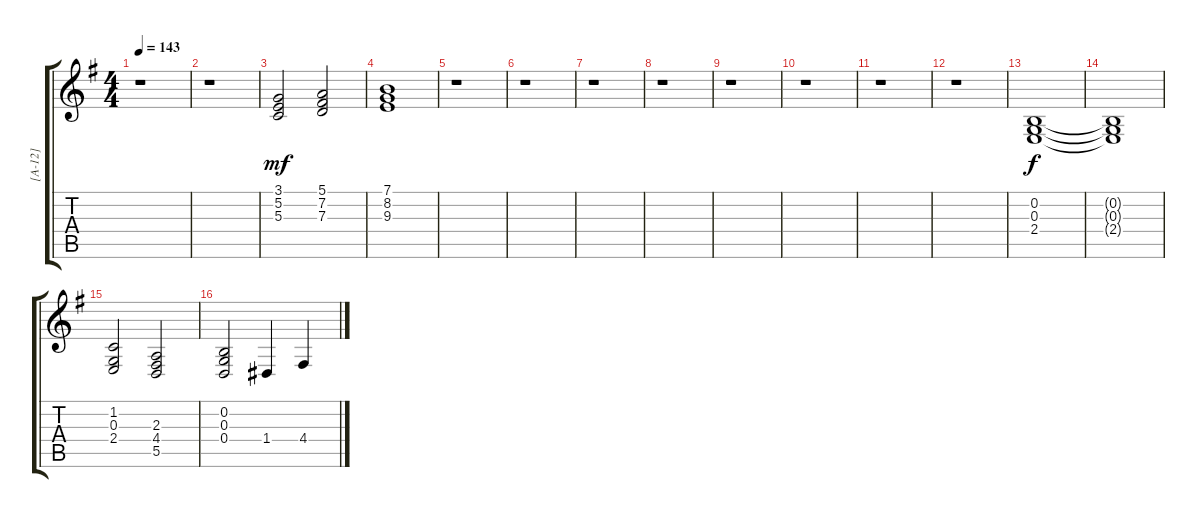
\track ("[A-12] " "[A-12] ") {instrument stringensemble1}
\staff {score tabs}
\tuning (E4 B3 G3 D3 A2 E2) {hide}
\ts (4 4)
\tempo 143
\clef g2
\ks g
r.1{dy mf} |
r.1 |
(3.1 5.2 5.3).2 (5.1 7.2 7.3).2 |
(7.1 8.2 9.3).1 |
r.1 |
r.1 |
r.1 |
r.1 |
r.1 |
r.1 |
r.1 |
r.1 |
(0.2 0.3 2.4).1{dy f volume 11} |
(0.2{t} 0.3{t} 2.4{t}).1 |
(1.2 0.3 2.4).2 (2.3 4.4 5.5).2 |
(0.2 0.3 0.4).2 1.4.4 4.4.4
